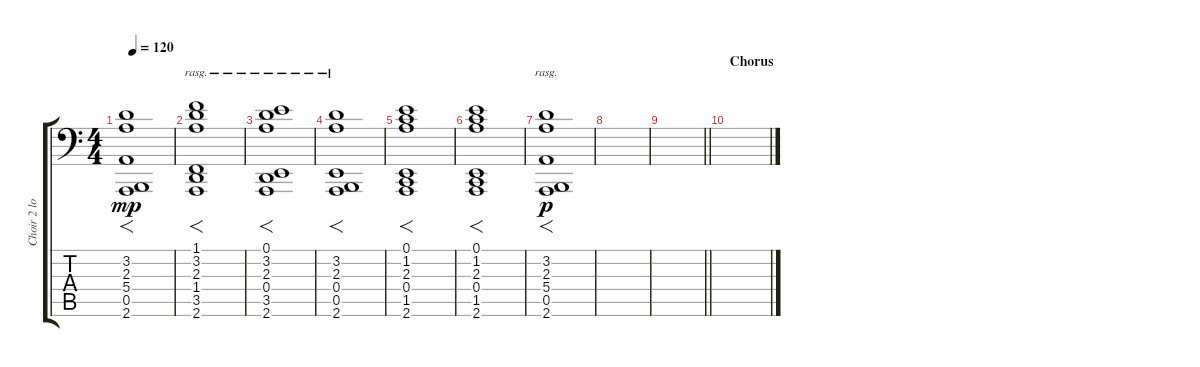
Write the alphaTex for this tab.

\track ("Choir 2 low" "Choir 2 lo") {instrument pad4choir}
\staff {score tabs}
\tuning (E4 B3 G3 E2 B1 G1) {hide}
\ts (4 4)
\tempo 120
\clef f4
\ks c
(3.2 2.3 5.4 0.5 2.6).1{f dy mp balance 16} |
(1.1 3.2 2.3 1.4 3.5 2.6).1{f rasg ii balance 0} |
(0.1 3.2 2.3 0.4 3.5 2.6).1{f rasg ii balance 16} |
(3.2 2.3 0.4 0.5 2.6).1{f rasg ii balance 0} |
(0.1 1.2 2.3 0.4 1.5 2.6).1{f balance 16} |
(0.1 1.2 2.3 0.4 1.5 2.6).1{f balance 0} |
(3.2 2.3 5.4 0.5 2.6).1{f rasg ii dy p balance 16} |
|
\barLineRight lightlight
|
\section ("" "Chorus")
